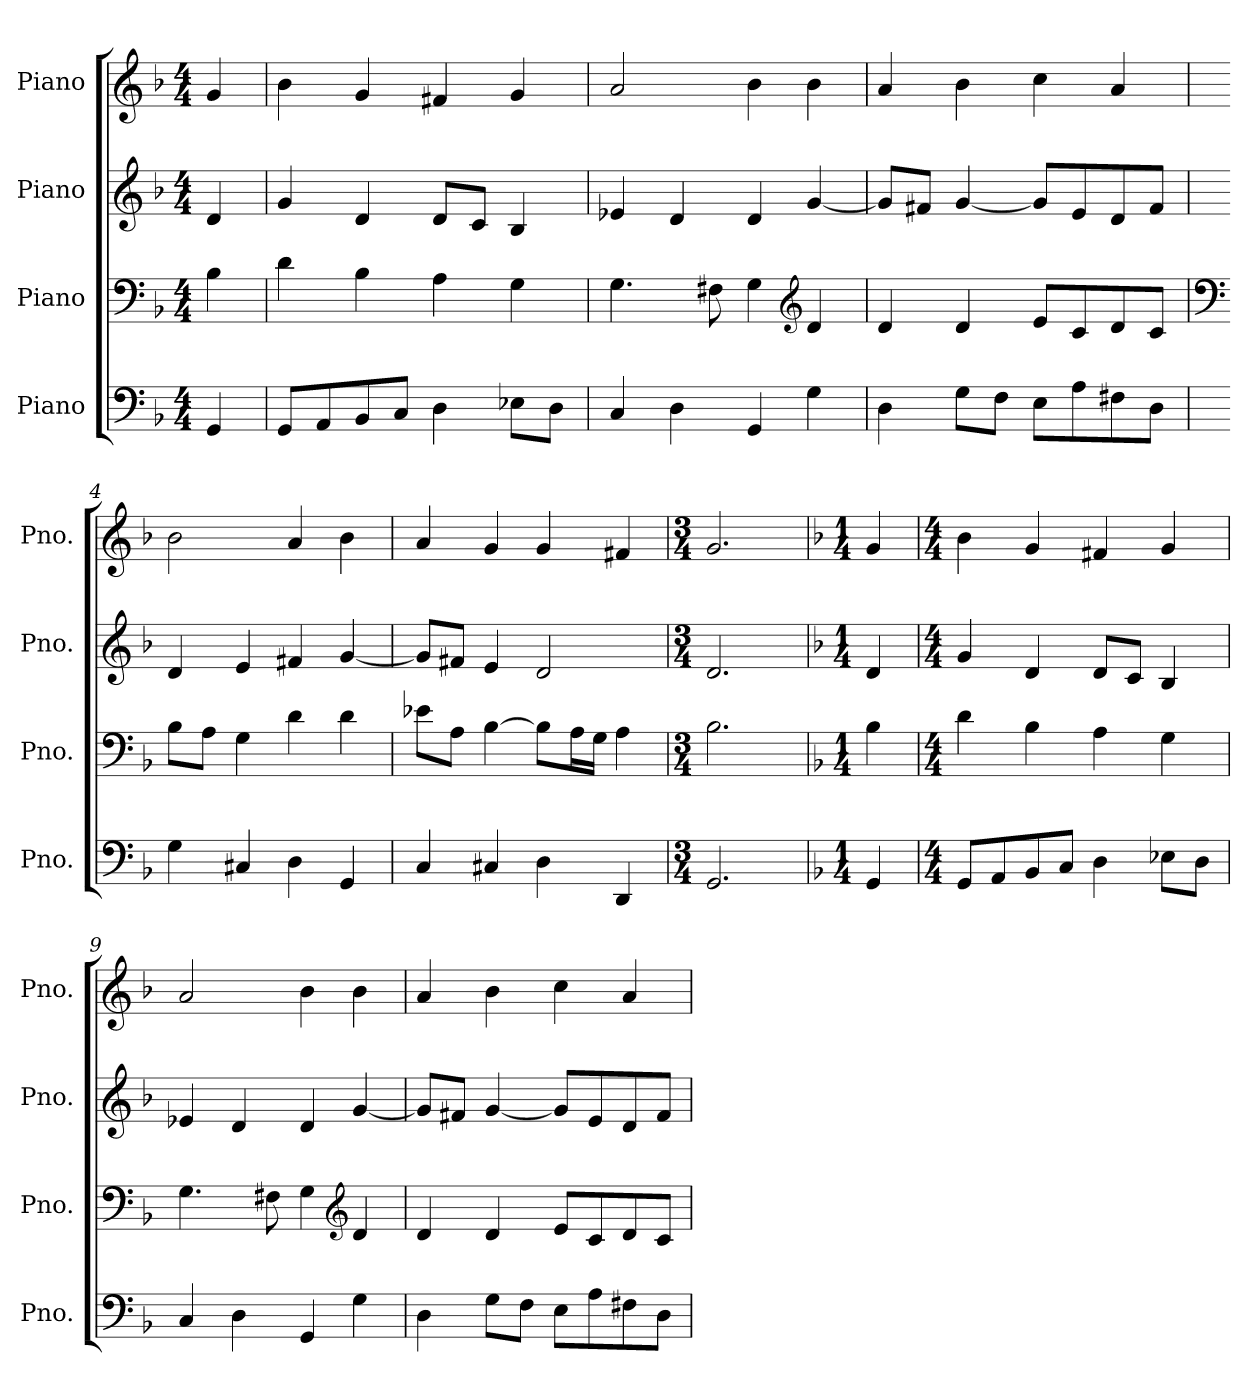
**kern	**kern	**kern	**kern
*part4	*part3	*part2	*part1
*staff4	*staff3	*staff2	*staff1
*I"Piano	*I"Piano	*I"Piano	*I"Piano
*I'Pno.	*I'Pno.	*I'Pno.	*I'Pno.
*clefF4	*clefF4	*clefG2	*clefG2
*k[b-]	*k[b-]	*k[b-]	*k[b-]
*M4/4	*M4/4	*M4/4	*M4/4
*MM120	*MM120	*MM120	*MM120
=	=	=	=
4GG/	4B-\	4d/	4g/
=1	=1	=1	=1
8GG/L	4d\	4g/	4b-\
8AA/	.	.	.
8BB-/	4B-\	4d/	4g/
8C/J	.	.	.
4D\	4A\	8d/L	4f#X/
.	.	8c/J	.
8E-X\L	4G\	4B-/	4g/
8D\J	.	.	.
=2	=2	=2	=2
4C/	4.G\	4e-X/	2a/
4D\	.	4d/	.
.	8F#X\	.	.
4GG/	4G\	4d/	4b-\
*	*clefG2	*	*
4G\	4d/	[4g/	4b-\
=3	=3	=3	=3
4D\	4d/	8g/L]	4a/
.	.	8f#X/J	.
8G\L	4d/	[4g/	4b-\
8F\J	.	.	.
8E\L	8e/L	8g/L]	4cc\
8A\	8c/	8e/	.
8F#X\	8d/	8d/	4a/
8D\J	8c/J	8f#/J	.
=4	=4	=4	=4
*	*clefF4	*	*
4G\	8B-\L	4d/	2b-\
.	8A\J	.	.
4C#X/	4G\	4e/	.
4D\	4d\	4f#X/	4a/
4GG/	4d\	[4g/	4b-\
!!LO:LB:g=z
=5	=5	=5	=5
4C/	8e-X\L	8g/L]	4a/
.	8A\J	8f#X/J	.
4C#X/	[4B-\	4e/	4g/
4D\	8B-\L]	2d/	4g/
.	16A\L	.	.
.	16G\JJ	.	.
4DD/	4A\	.	4f#X/
=6	=6	=6	=6
*M3/4	*M3/4	*M3/4	*M3/4
2.GG/	2.B-\	2.d/	2.g/
=7	=7	=7	=7
*k[b-]	*k[b-]	*k[b-]	*k[b-]
*M1/4	*M1/4	*M1/4	*M1/4
4GG/	4B-\	4d/	4g/
=8	=8	=8	=8
*M4/4	*M4/4	*M4/4	*M4/4
8GG/L	4d\	4g/	4b-\
8AA/	.	.	.
8BB-/	4B-\	4d/	4g/
8C/J	.	.	.
4D\	4A\	8d/L	4f#X/
.	.	8c/J	.
8E-X\L	4G\	4B-/	4g/
8D\J	.	.	.
=9	=9	=9	=9
4C/	4.G\	4e-X/	2a/
4D\	.	4d/	.
.	8F#X\	.	.
4GG/	4G\	4d/	4b-\
*	*clefG2	*	*
4G\	4d/	[4g/	4b-\
=10	=10	=10	=10
4D\	4d/	8g/L]	4a/
.	.	8f#X/J	.
8G\L	4d/	[4g/	4b-\
8F\J	.	.	.
8E\L	8e/L	8g/L]	4cc\
8A\	8c/	8e/	.
8F#X\	8d/	8d/	4a/
8D\J	8c/J	8f#/J	.
=	=	=	=
*-	*-	*-	*-
